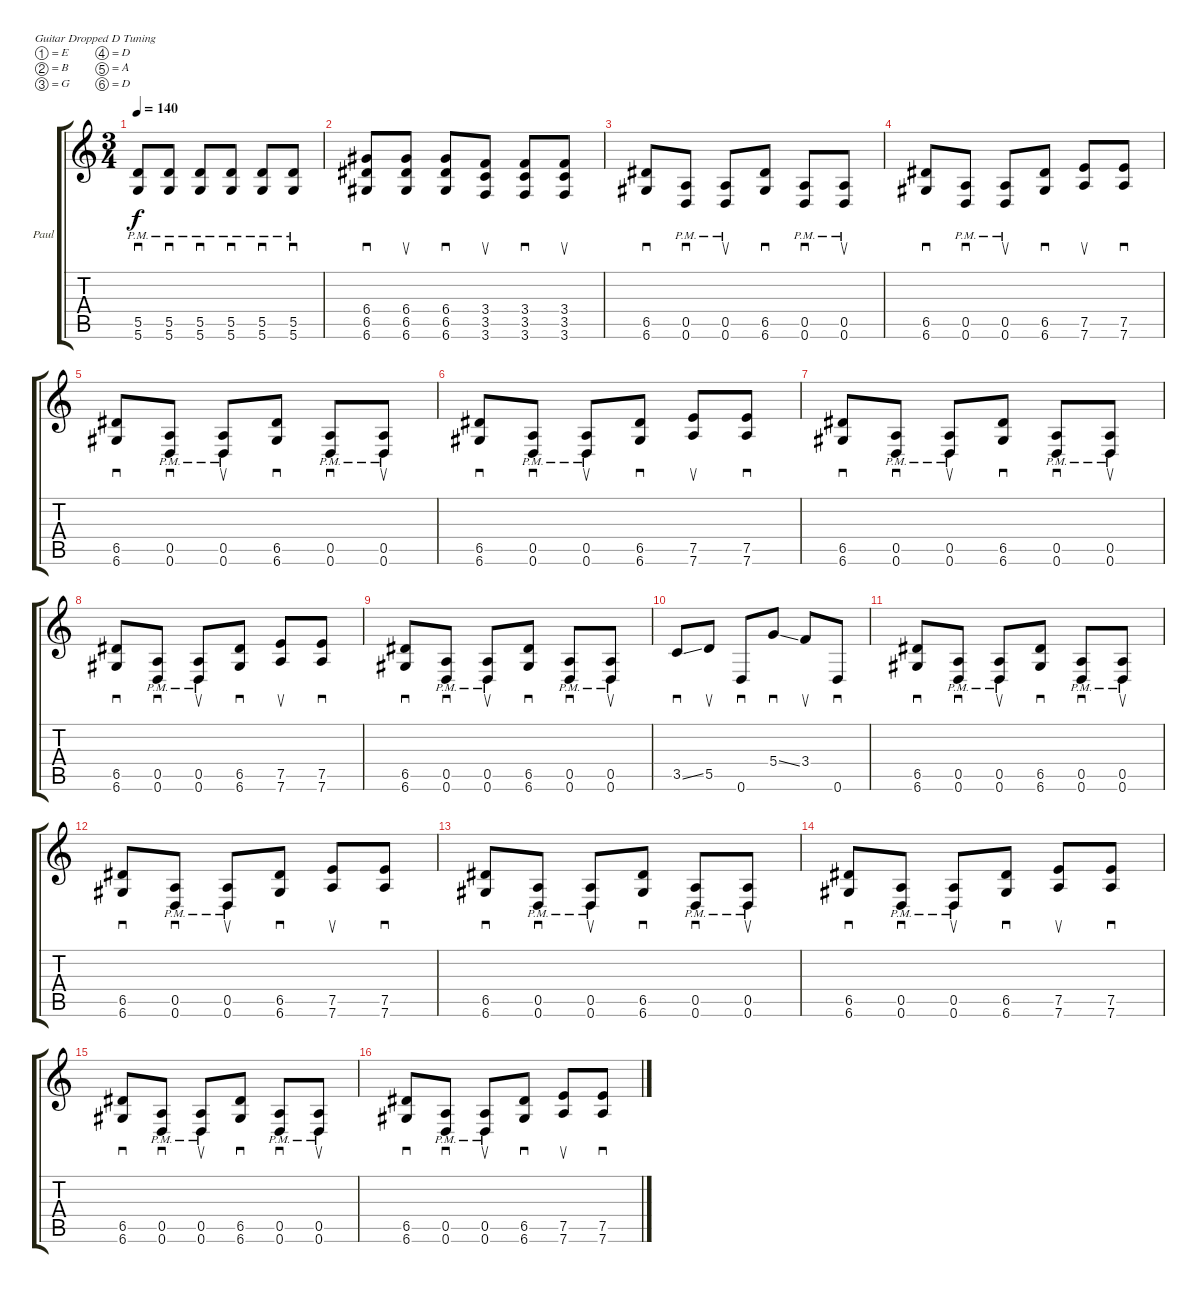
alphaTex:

\bracketExtendMode groupsimilarinstruments
\firstSystemTrackNameOrientation horizontal
\otherSystemsTrackNameOrientation horizontal
\track ("Paul Landers" "Paul") {instrument overdrivenguitar}
\staff {score tabs}
\tuning (E4 B3 G3 D3 A2 D2)
\ts (3 4)
\tempo 140
\clef g2
\ks c
(5.5{pm} 5.6{pm}).8{sd dy f} (5.5{pm} 5.6{pm}).8{sd} (5.5{pm} 5.6{pm}).8{sd} (5.5{pm} 5.6{pm}).8{sd} (5.5{pm} 5.6{pm}).8{sd} (5.5{pm} 5.6{pm}).8{sd} |
(6.5 6.6 6.4).8{sd} (6.5 6.6 6.4).8{su} (6.5 6.6 6.4).8{sd} (3.5 3.6 3.4).8{su} (3.5 3.6 3.4).8{sd} (3.5 3.6 3.4).8{su} |
(6.5 6.6).8{sd} (0.5{pm} 0.6{pm}).8{sd} (0.5{pm} 0.6{pm}).8{su} (6.5 6.6).8{sd} (0.5{pm} 0.6{pm}).8{sd} (0.5{pm} 0.6{pm}).8{su} |
(6.5 6.6).8{sd} (0.5{pm} 0.6{pm}).8{sd} (0.5{pm} 0.6{pm}).8{su} (6.5 6.6).8{sd} (7.5 7.6).8{su} (7.5 7.6).8{sd} |
(6.5 6.6).8{sd} (0.5{pm} 0.6{pm}).8{sd} (0.5{pm} 0.6{pm}).8{su} (6.5 6.6).8{sd} (0.5{pm} 0.6{pm}).8{sd} (0.5{pm} 0.6{pm}).8{su} |
(6.5 6.6).8{sd} (0.5{pm} 0.6{pm}).8{sd} (0.5{pm} 0.6{pm}).8{su} (6.5 6.6).8{sd} (7.5 7.6).8{su} (7.5 7.6).8{sd} |
(6.5 6.6).8{sd} (0.5{pm} 0.6{pm}).8{sd} (0.5{pm} 0.6{pm}).8{su} (6.5 6.6).8{sd} (0.5{pm} 0.6{pm}).8{sd} (0.5{pm} 0.6{pm}).8{su} |
(6.5 6.6).8{sd} (0.5{pm} 0.6{pm}).8{sd} (0.5{pm} 0.6{pm}).8{su} (6.5 6.6).8{sd} (7.5 7.6).8{su} (7.5 7.6).8{sd} |
(6.5 6.6).8{sd} (0.5{pm} 0.6{pm}).8{sd} (0.5{pm} 0.6{pm}).8{su} (6.5 6.6).8{sd} (0.5{pm} 0.6{pm}).8{sd} (0.5{pm} 0.6{pm}).8{su} |
3.5{ss}.8{sd} 5.5.8{su} 0.6.8{sd} 5.4{ss}.8{sd} 3.4.8{su} 0.6.8{sd} |
(6.5 6.6).8{sd} (0.5{pm} 0.6{pm}).8{sd} (0.5{pm} 0.6{pm}).8{su} (6.5 6.6).8{sd} (0.5{pm} 0.6{pm}).8{sd} (0.5{pm} 0.6{pm}).8{su} |
(6.5 6.6).8{sd} (0.5{pm} 0.6{pm}).8{sd} (0.5{pm} 0.6{pm}).8{su} (6.5 6.6).8{sd} (7.5 7.6).8{su} (7.5 7.6).8{sd} |
(6.5 6.6).8{sd} (0.5{pm} 0.6{pm}).8{sd} (0.5{pm} 0.6{pm}).8{su} (6.5 6.6).8{sd} (0.5{pm} 0.6{pm}).8{sd} (0.5{pm} 0.6{pm}).8{su} |
(6.5 6.6).8{sd} (0.5{pm} 0.6{pm}).8{sd} (0.5{pm} 0.6{pm}).8{su} (6.5 6.6).8{sd} (7.5 7.6).8{su} (7.5 7.6).8{sd} |
(6.5 6.6).8{sd} (0.5{pm} 0.6{pm}).8{sd} (0.5{pm} 0.6{pm}).8{su} (6.5 6.6).8{sd} (0.5{pm} 0.6{pm}).8{sd} (0.5{pm} 0.6{pm}).8{su} |
(6.5 6.6).8{sd} (0.5{pm} 0.6{pm}).8{sd} (0.5{pm} 0.6{pm}).8{su} (6.5 6.6).8{sd} (7.5 7.6).8{su} (7.5 7.6).8{sd}
